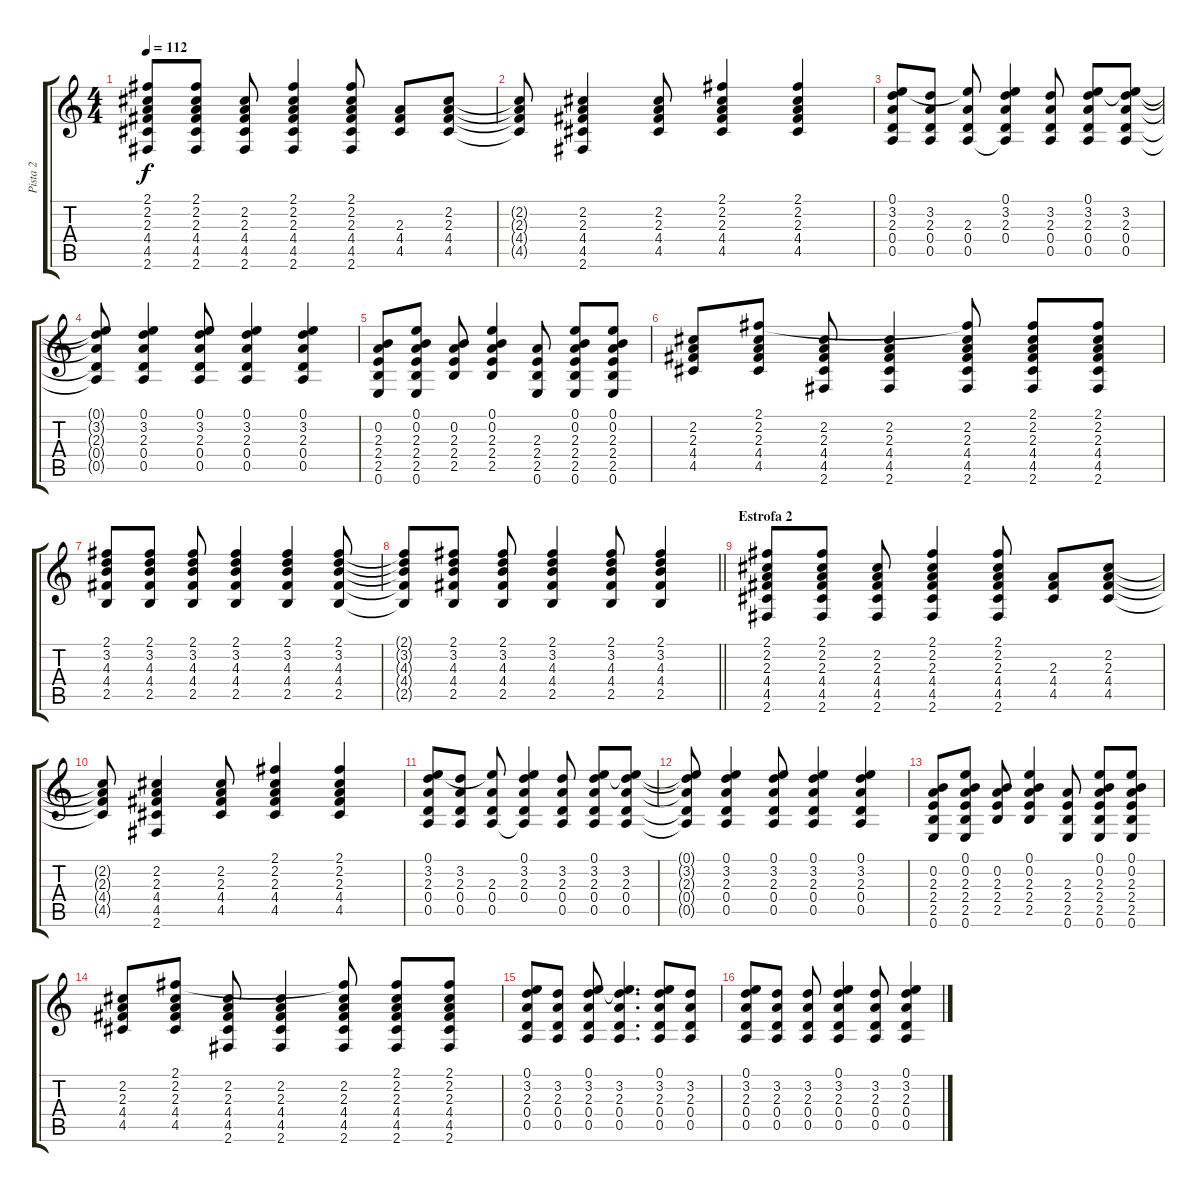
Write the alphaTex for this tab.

\track ("Pista 2" "Pista 2") {instrument acousticguitarsteel}
\staff {score tabs}
\tuning (E4 B3 G3 D3 A2 E2) {hide}
\ts (4 4)
\tempo 112
\clef g2
\ks c
(2.1 2.2 2.3 4.4 4.5 2.6).8{dy f} (2.1 2.2 2.3 4.4 4.5 2.6).8 (2.2 2.3 4.4 4.5 2.6).8 (2.1 2.2 2.3 4.4 4.5 2.6).4 (2.1 2.2 2.3 4.4 4.5 2.6).8 (2.3 4.4 4.5).8 (2.2 2.3 4.4 4.5).8 |
(2.2{t} 2.3{t} 4.4{t} 4.5{t}).8 (2.2 2.3 4.4 4.5 2.6).4 (2.2 2.3 4.4 4.5).8 (2.1 2.2 2.3 4.4 4.5).4 (2.1 2.2 2.3 4.4 4.5).4 |
(0.1 3.2 2.3 0.4 0.5).8 (3.2 2.3 0.4 0.5).8 (0.1{t} 2.3 0.4 0.5).8 (0.1 3.2 2.3 0.4 0.5{t}).4 (3.2 2.3 0.4 0.5).8 (0.1 3.2 2.3 0.4 0.5).8 (0.1{t} 3.2 2.3 0.4 0.5).8 |
(0.1{t} 3.2{t} 2.3{t} 0.4{t} 0.5{t}).8 (0.1 3.2 2.3 0.4 0.5).4 (0.1 3.2 2.3 0.4 0.5).8 (0.1 3.2 2.3 0.4 0.5).4 (0.1 3.2 2.3 0.4 0.5).4 |
(0.2 2.3 2.4 2.5 0.6).8 (0.1 0.2 2.3 2.4 2.5 0.6).8 (0.2 2.3 2.4 2.5).8 (0.1 0.2 2.3 2.4 2.5).4 (2.3 2.4 2.5 0.6).8 (0.1 0.2 2.3 2.4 2.5 0.6).8 (0.1 0.2 2.3 2.4 2.5 0.6).8 |
(2.2 2.3 4.4 4.5).8 (2.1 2.2 2.3 4.4 4.5).8 (2.2 2.3 4.4 4.5 2.6).8 (2.2 2.3 4.4 4.5 2.6).4 (2.1{t} 2.2 2.3 4.4 4.5 2.6).8 (2.1 2.2 2.3 4.4 4.5 2.6).8 (2.1 2.2 2.3 4.4 4.5 2.6).8 |
(2.1 3.2 4.3 4.4 2.5).8 (2.1 3.2 4.3 4.4 2.5).8 (2.1 3.2 4.3 4.4 2.5).8 (2.1 3.2 4.3 4.4 2.5).4 (2.1 3.2 4.3 4.4 2.5).4 (2.1 3.2 4.3 4.4 2.5).8 |
\barLineRight lightlight
(2.1{t} 3.2{t} 4.3{t} 4.4{t} 2.5{t}).8 (2.1 3.2 4.3 4.4 2.5).8 (2.1 3.2 4.3 4.4 2.5).8 (2.1 3.2 4.3 4.4 2.5).4 (2.1 3.2 4.3 4.4 2.5).8 (2.1 3.2 4.3 4.4 2.5).4 |
\section ("" "Estrofa 2")
(2.1 2.2 2.3 4.4 4.5 2.6).8 (2.1 2.2 2.3 4.4 4.5 2.6).8 (2.2 2.3 4.4 4.5 2.6).8 (2.1 2.2 2.3 4.4 4.5 2.6).4 (2.1 2.2 2.3 4.4 4.5 2.6).8 (2.3 4.4 4.5).8 (2.2 2.3 4.4 4.5).8 |
(2.2{t} 2.3{t} 4.4{t} 4.5{t}).8 (2.2 2.3 4.4 4.5 2.6).4 (2.2 2.3 4.4 4.5).8 (2.1 2.2 2.3 4.4 4.5).4 (2.1 2.2 2.3 4.4 4.5).4 |
(0.1 3.2 2.3 0.4 0.5).8 (3.2 2.3 0.4 0.5).8 (0.1{t} 2.3 0.4 0.5).8 (0.1 3.2 2.3 0.4 0.5{t}).4 (3.2 2.3 0.4 0.5).8 (0.1 3.2 2.3 0.4 0.5).8 (0.1{t} 3.2 2.3 0.4 0.5).8 |
(0.1{t} 3.2{t} 2.3{t} 0.4{t} 0.5{t}).8 (0.1 3.2 2.3 0.4 0.5).4 (0.1 3.2 2.3 0.4 0.5).8 (0.1 3.2 2.3 0.4 0.5).4 (0.1 3.2 2.3 0.4 0.5).4 |
(0.2 2.3 2.4 2.5 0.6).8 (0.1 0.2 2.3 2.4 2.5 0.6).8 (0.2 2.3 2.4 2.5).8 (0.1 0.2 2.3 2.4 2.5).4 (2.3 2.4 2.5 0.6).8 (0.1 0.2 2.3 2.4 2.5 0.6).8 (0.1 0.2 2.3 2.4 2.5 0.6).8 |
(2.2 2.3 4.4 4.5).8 (2.1 2.2 2.3 4.4 4.5).8 (2.2 2.3 4.4 4.5 2.6).8 (2.2 2.3 4.4 4.5 2.6).4 (2.1{t} 2.2 2.3 4.4 4.5 2.6).8 (2.1 2.2 2.3 4.4 4.5 2.6).8 (2.1 2.2 2.3 4.4 4.5 2.6).8 |
(0.1 3.2 2.3 0.4 0.5).8 (3.2 2.3 0.4 0.5).8 (0.1 3.2 2.3 0.4 0.5).8 (0.1{t} 3.2 2.3 0.4 0.5).4{d} (0.1 3.2 2.3 0.4 0.5).8 (3.2 2.3 0.4 0.5).8 |
(0.1 3.2 2.3 0.4 0.5).8 (3.2 2.3 0.4 0.5).8 (3.2 2.3 0.4 0.5).8 (0.1 3.2 2.3 0.4 0.5).4 (3.2 2.3 0.4 0.5).8 (0.1 3.2 2.3 0.4 0.5).4
